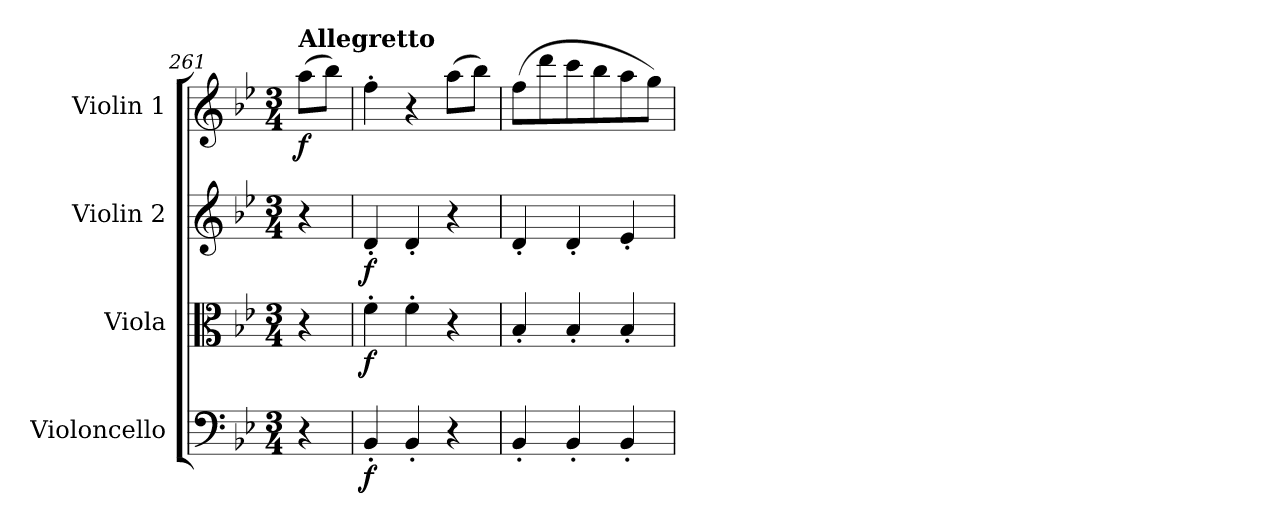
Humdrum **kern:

**kern	**dynam	**kern	**dynam	**kern	**dynam	**kern	**dynam
*part4	*part4	*part3	*part3	*part2	*part2	*part1	*part1
*staff4	*staff4	*staff3	*staff3	*staff2	*staff2	*staff1	*staff1
*I"Violoncello	*	*I"Viola	*	*I"Violin 2	*	*I"Violin 1	*
*I'Vc	*	*I'Vla	*	*I'Vln	*	*I'Vln	*
!!LO:PB:g=z
*clefF4	*	*clefC3	*	*clefG2	*	*clefG2	*
*k[b-e-]	*	*k[b-e-]	*	*k[b-e-]	*	*k[b-e-]	*
*M3/4	*	*M3/4	*	*M3/4	*	*M3/4	*
=261X3	=261X3	=261X3	=261X3	=261X3	=261X3	=261X3	=261X3
!	!	!	!	!	!	!LO:TX:a:B:t=Allegretto	!
!	!	!	!	!	!	!	!LO:DY:b
4r	.	4r	.	4r	.	(>8aa\L	f
.	.	.	.	.	.	8bb-\J)	.
=262	=262	=262	=262	=262	=262	=262	=262
!	!LO:DY:b	!	!LO:DY:b	!	!LO:DY:b	!	!
4BB-'/	f	4f'\	f	4d'/	f	4ff'\	.
4BB-'/	.	4f'\	.	4d'/	.	4r	.
4r	.	4r	.	4r	.	(>8aa\L	.
.	.	.	.	.	.	8bb-\J)	.
=263	=263	=263	=263	=263	=263	=263	=263
4BB-'/	.	4B-'/	.	4d'/	.	(>8ff\L	.
.	.	.	.	.	.	8ddd\	.
4BB-'/	.	4B-'/	.	4d'/	.	8ccc\	.
.	.	.	.	.	.	8bb-\	.
4BB-'/	.	4B-'/	.	4e-'/	.	8aa\	.
.	.	.	.	.	.	8gg\J)	.
=	=	=	=	=	=	=	=
*-	*-	*-	*-	*-	*-	*-	*-
